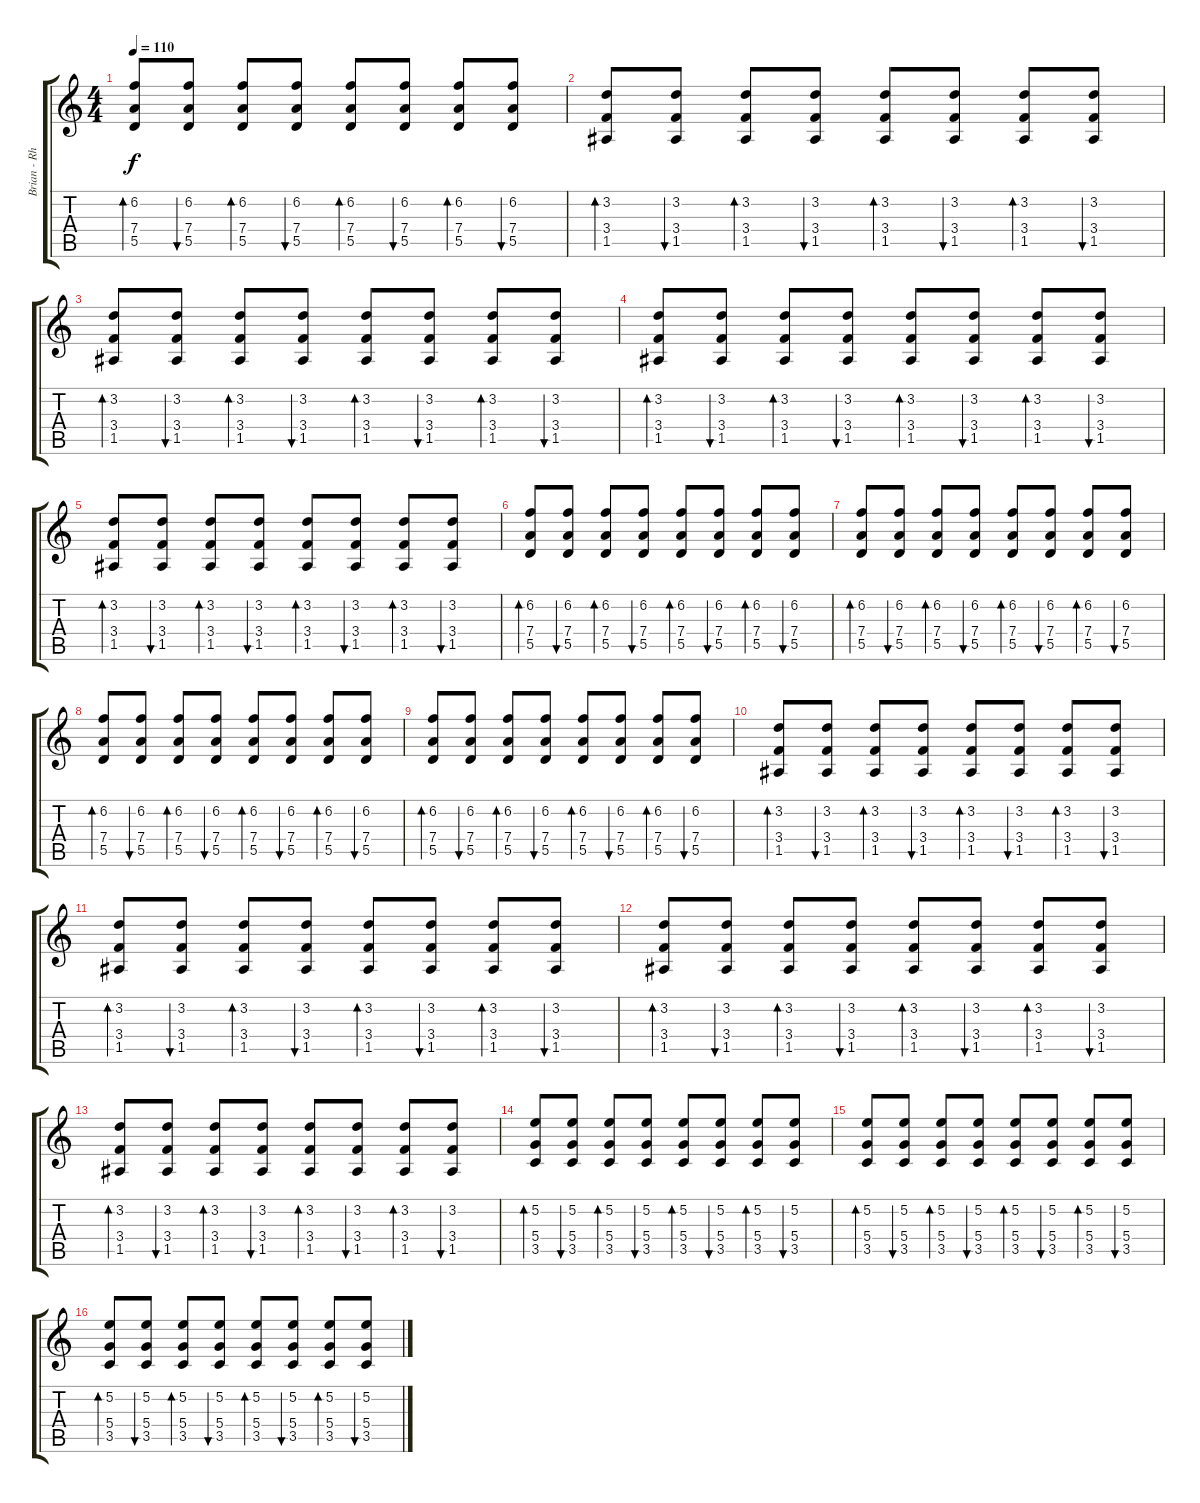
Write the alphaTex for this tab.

\track ("Brian - Rhythm Guitar" "Brian - Rh") {instrument electricguitarjazz}
\staff {score tabs}
\tuning (E4 B3 G3 D3 A2 D2) {hide}
\ts (4 4)
\tempo 110
\clef g2
\ks c
(6.2 7.4 5.5).8{bd 120 dy f} (6.2 7.4 5.5).8{bu 120} (6.2 7.4 5.5).8{bd 120} (6.2 7.4 5.5).8{bu 120} (6.2 7.4 5.5).8{bd 120} (6.2 7.4 5.5).8{bu 120} (6.2 7.4 5.5).8{bd 120} (6.2 7.4 5.5).8{bu 120} |
(3.2 3.4 1.5).8{bd 120} (3.2 3.4 1.5).8{bu 120} (3.2 3.4 1.5).8{bd 120} (3.2 3.4 1.5).8{bu 120} (3.2 3.4 1.5).8{bd 120} (3.2 3.4 1.5).8{bu 120} (3.2 3.4 1.5).8{bd 120} (3.2 3.4 1.5).8{bu 120} |
(3.2 3.4 1.5).8{bd 120} (3.2 3.4 1.5).8{bu 120} (3.2 3.4 1.5).8{bd 120} (3.2 3.4 1.5).8{bu 120} (3.2 3.4 1.5).8{bd 120} (3.2 3.4 1.5).8{bu 120} (3.2 3.4 1.5).8{bd 120} (3.2 3.4 1.5).8{bu 120} |
(3.2 3.4 1.5).8{bd 120} (3.2 3.4 1.5).8{bu 120} (3.2 3.4 1.5).8{bd 120} (3.2 3.4 1.5).8{bu 120} (3.2 3.4 1.5).8{bd 120} (3.2 3.4 1.5).8{bu 120} (3.2 3.4 1.5).8{bd 120} (3.2 3.4 1.5).8{bu 120} |
(3.2 3.4 1.5).8{bd 120} (3.2 3.4 1.5).8{bu 120} (3.2 3.4 1.5).8{bd 120} (3.2 3.4 1.5).8{bu 120} (3.2 3.4 1.5).8{bd 120} (3.2 3.4 1.5).8{bu 120} (3.2 3.4 1.5).8{bd 120} (3.2 3.4 1.5).8{bu 120} |
(6.2 7.4 5.5).8{bd 120} (6.2 7.4 5.5).8{bu 120} (6.2 7.4 5.5).8{bd 120} (6.2 7.4 5.5).8{bu 120} (6.2 7.4 5.5).8{bd 120} (6.2 7.4 5.5).8{bu 120} (6.2 7.4 5.5).8{bd 120} (6.2 7.4 5.5).8{bu 120} |
(6.2 7.4 5.5).8{bd 120} (6.2 7.4 5.5).8{bu 120} (6.2 7.4 5.5).8{bd 120} (6.2 7.4 5.5).8{bu 120} (6.2 7.4 5.5).8{bd 120} (6.2 7.4 5.5).8{bu 120} (6.2 7.4 5.5).8{bd 120} (6.2 7.4 5.5).8{bu 120} |
(6.2 7.4 5.5).8{bd 120} (6.2 7.4 5.5).8{bu 120} (6.2 7.4 5.5).8{bd 120} (6.2 7.4 5.5).8{bu 120} (6.2 7.4 5.5).8{bd 120} (6.2 7.4 5.5).8{bu 120} (6.2 7.4 5.5).8{bd 120} (6.2 7.4 5.5).8{bu 120} |
(6.2 7.4 5.5).8{bd 120} (6.2 7.4 5.5).8{bu 120} (6.2 7.4 5.5).8{bd 120} (6.2 7.4 5.5).8{bu 120} (6.2 7.4 5.5).8{bd 120} (6.2 7.4 5.5).8{bu 120} (6.2 7.4 5.5).8{bd 120} (6.2 7.4 5.5).8{bu 120} |
(3.2 3.4 1.5).8{bd 120} (3.2 3.4 1.5).8{bu 120} (3.2 3.4 1.5).8{bd 120} (3.2 3.4 1.5).8{bu 120} (3.2 3.4 1.5).8{bd 120} (3.2 3.4 1.5).8{bu 120} (3.2 3.4 1.5).8{bd 120} (3.2 3.4 1.5).8{bu 120} |
(3.2 3.4 1.5).8{bd 120} (3.2 3.4 1.5).8{bu 120} (3.2 3.4 1.5).8{bd 120} (3.2 3.4 1.5).8{bu 120} (3.2 3.4 1.5).8{bd 120} (3.2 3.4 1.5).8{bu 120} (3.2 3.4 1.5).8{bd 120} (3.2 3.4 1.5).8{bu 120} |
(3.2 3.4 1.5).8{bd 120} (3.2 3.4 1.5).8{bu 120} (3.2 3.4 1.5).8{bd 120} (3.2 3.4 1.5).8{bu 120} (3.2 3.4 1.5).8{bd 120} (3.2 3.4 1.5).8{bu 120} (3.2 3.4 1.5).8{bd 120} (3.2 3.4 1.5).8{bu 120} |
(3.2 3.4 1.5).8{bd 120} (3.2 3.4 1.5).8{bu 120} (3.2 3.4 1.5).8{bd 120} (3.2 3.4 1.5).8{bu 120} (3.2 3.4 1.5).8{bd 120} (3.2 3.4 1.5).8{bu 120} (3.2 3.4 1.5).8{bd 120} (3.2 3.4 1.5).8{bu 120} |
(5.2 5.4 3.5).8{bd 120} (5.2 5.4 3.5).8{bu 120} (5.2 5.4 3.5).8{bd 120} (5.2 5.4 3.5).8{bu 120} (5.2 5.4 3.5).8{bd 120} (5.2 5.4 3.5).8{bu 120} (5.2 5.4 3.5).8{bd 120} (5.2 5.4 3.5).8{bu 120} |
(5.2 5.4 3.5).8{bd 120} (5.2 5.4 3.5).8{bu 120} (5.2 5.4 3.5).8{bd 120} (5.2 5.4 3.5).8{bu 120} (5.2 5.4 3.5).8{bd 120} (5.2 5.4 3.5).8{bu 120} (5.2 5.4 3.5).8{bd 120} (5.2 5.4 3.5).8{bu 120} |
(5.2 5.4 3.5).8{bd 120} (5.2 5.4 3.5).8{bu 120} (5.2 5.4 3.5).8{bd 120} (5.2 5.4 3.5).8{bu 120} (5.2 5.4 3.5).8{bd 120} (5.2 5.4 3.5).8{bu 120} (5.2 5.4 3.5).8{bd 120} (5.2 5.4 3.5).8{bu 120}
